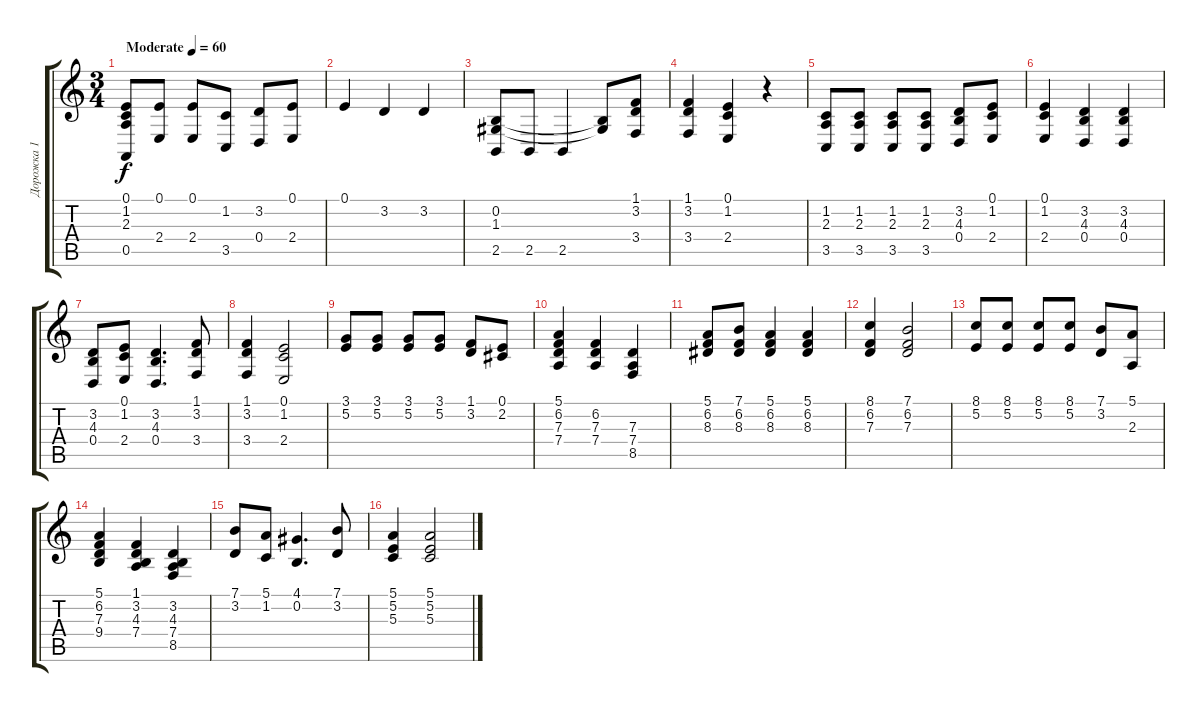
\track ("Дорожка 1" "Дорожка 1") {instrument accordion}
\staff {score tabs}
\tuning (E4 B3 G3 D3 A2 E2) {hide}
\ts (3 4)
\tempo (60 "Moderate")
\clef g2
\ks c
(0.1 1.2 2.3 0.5).8{dy f instrument accordion} (0.1 2.4).8 (0.1 2.4).8 (1.2 3.5).8 (3.2 0.4).8 (0.1 2.4).8 |
0.1.4 3.2.4 3.2.4 |
(0.2 1.3 2.5).8{beam Up} 2.5.8 2.5.4 (0.2{t} 1.3{t}).8 (1.1 3.2 3.4).8{beam Up} |
(1.1 3.2 3.4).4 (0.1 1.2 2.4).4 r.4 |
(1.2 2.3 3.5).8 (1.2 2.3 3.5).8 (1.2 2.3 3.5).8 (1.2 2.3 3.5).8 (3.2 4.3 0.4).8 (0.1 1.2 2.4).8 |
(0.1 1.2 2.4).4 (3.2 4.3 0.4).4 (3.2 4.3 0.4).4 |
(3.2 4.3 0.4).8 (0.1 1.2 2.4).8 (3.2 4.3 0.4).4{d} (1.1 3.2 3.4).8 |
(1.1 3.2 3.4).4 (0.1 1.2 2.4).2 |
(3.1 5.2).8 (3.1 5.2).8 (3.1 5.2).8 (3.1 5.2).8 (1.1 3.2).8 (0.1 2.2).8 |
(5.1 6.2 7.3 7.4).4 (6.2 7.3 7.4).4 (7.3 7.4 8.5).4 |
(5.1 6.2 8.3).8 (7.1 6.2 8.3).8 (5.1 6.2 8.3).4 (5.1 6.2 8.3).4 |
(8.1 6.2 7.3).4 (7.1 6.2 7.3).2 |
(8.1 5.2).8 (8.1 5.2).8 (8.1 5.2).8 (8.1 5.2).8 (7.1 3.2).8 (5.1 2.3).8 |
(5.1 6.2 7.3 9.4).4 (1.1 3.2 4.3 7.4).4 (3.2 4.3 7.4 8.5).4 |
(7.1 3.2).8 (5.1 1.2).8 (4.1 0.2).4{d} (7.1 3.2).8 |
(5.1 5.2 5.3).4 (5.1 5.2 5.3).2
